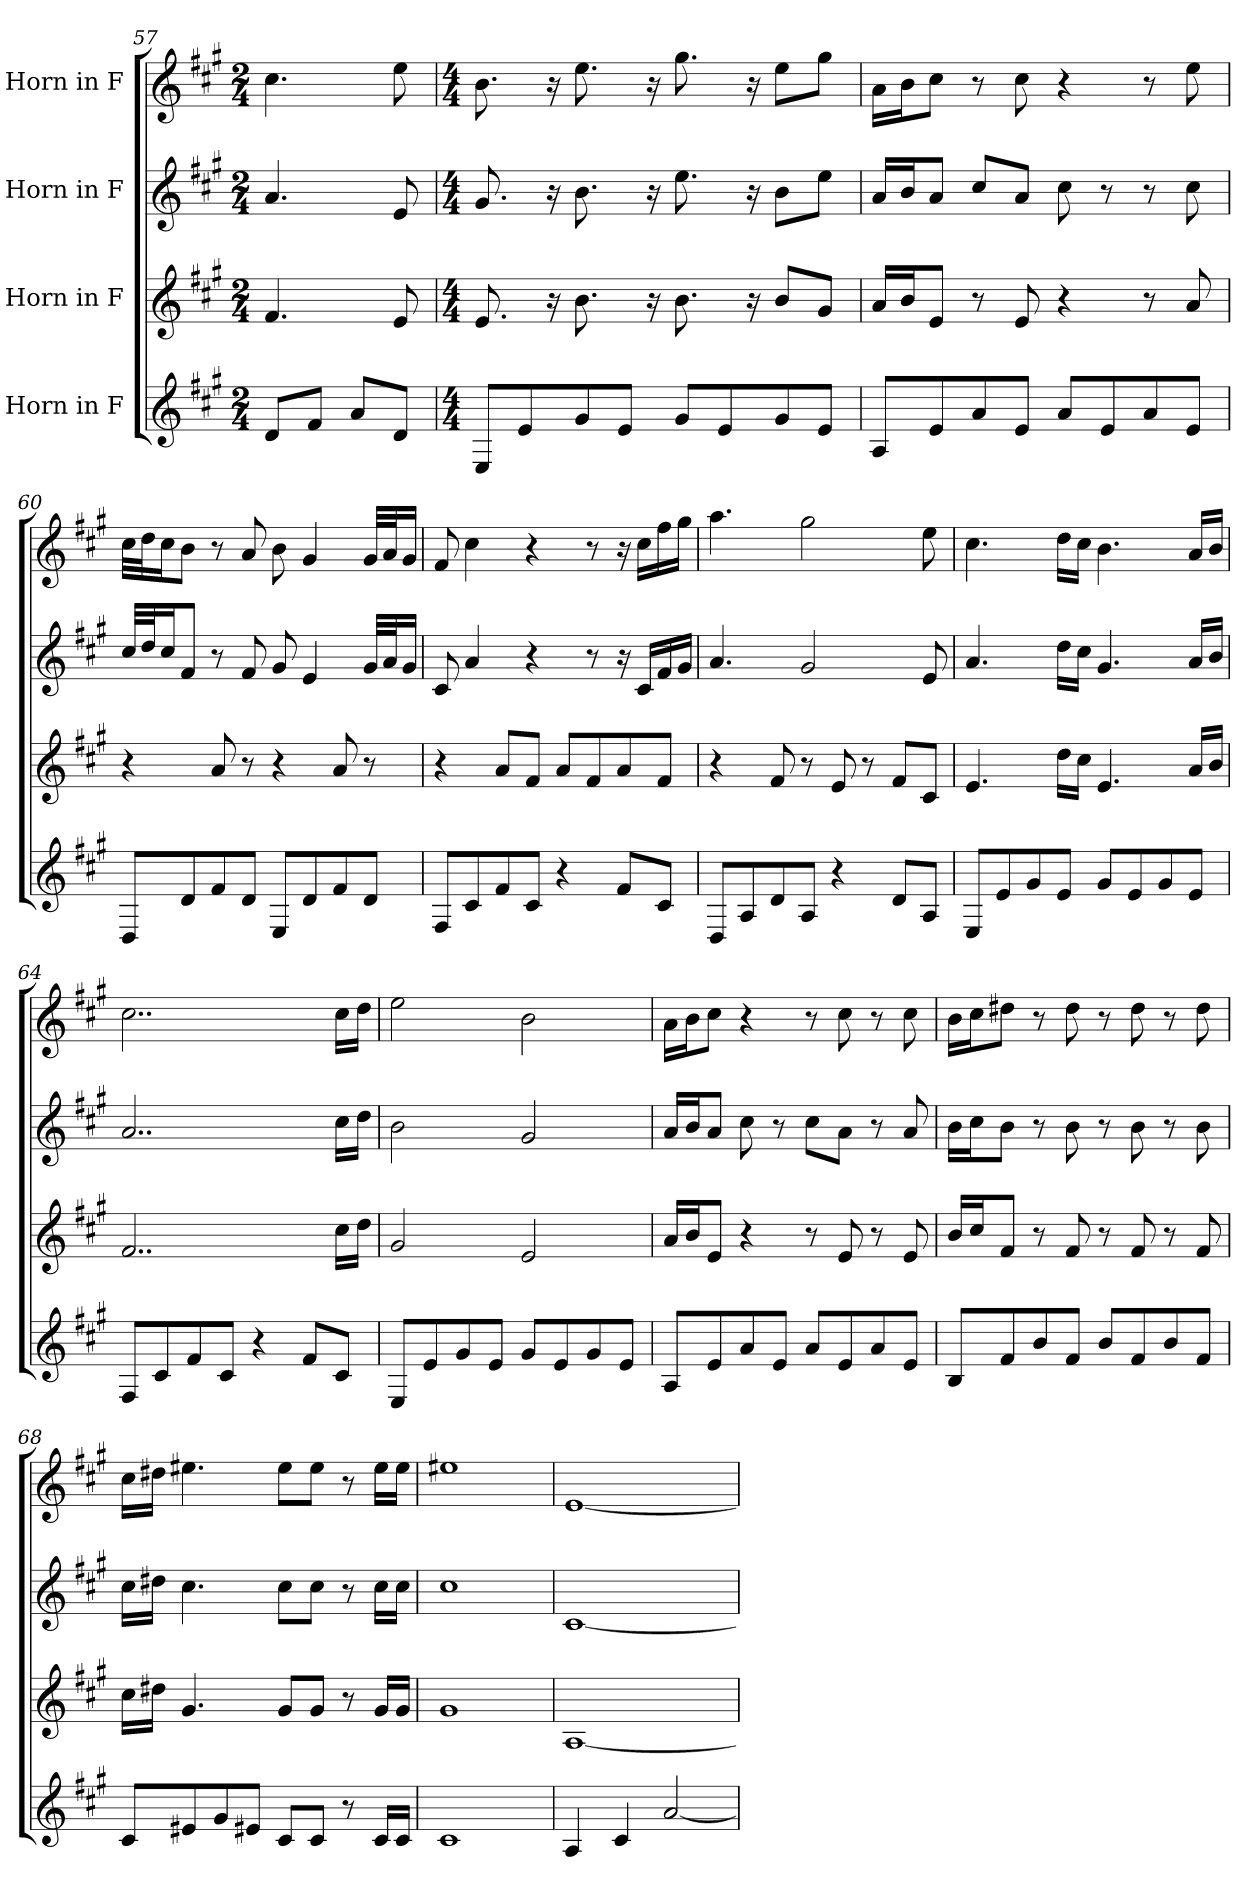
**kern	**kern	**kern	**kern
*part4	*part3	*part2	*part1
*staff4	*staff3	*staff2	*staff1
*I"Horn in F	*I"Horn in F	*I"Horn in F	*I"Horn in F
*clefG2	*clefG2	*clefG2	*clefG2
*ITrd4c7	*ITrd4c7	*ITrd4c7	*ITrd4c7
*k[f#c#]	*k[f#c#]	*k[f#c#]	*k[f#c#]
*M2/4	*M2/4	*M2/4	*M2/4
=57	=57	=57	=57
8G/L	4.B/	4.d/	4.f#\
8B/J	.	.	.
8d/L	.	.	.
8G/J	8A/	8A/	8a\
=58	=58	=58	=58
*M4/4	*M4/4	*M4/4	*M4/4
8AA/L	8.A/	8.c#/	8.e\
8A/	.	.	.
.	16r	16r	16r
8c#/	8.e\	8.e\	8.a\
8A/J	.	.	.
.	16r	16r	16r
8c#/L	8.e\	8.a\	8.cc#\
8A/	.	.	.
.	16r	16r	16r
8c#/	8e/L	8e\L	8a\L
8A/J	8c#/J	8a\J	8cc#\J
=59	=59	=59	=59
8D/L	16d/LL	16d/LL	16d\LL
.	16e/J	16e/J	16e\J
8A/	8A/J	8d/J	8f#\J
8d/	8r	8f#/L	8r
8A/J	8A/	8d/J	8f#\
8d/L	4r	8f#\	4r
8A/	.	8r	.
8d/	8r	8r	8r
8A/J	8d/	8f#\	8a\
=60	=60	=60	=60
8GG/L	4r	32f#/LLL	32f#\LLL
.	.	32g/J	32g\J
.	.	16f#/J	16f#\J
8G/	.	8B/J	8e\J
8B/	8d/	8r	8r
8G/J	8r	8B/	8d/
8AA/L	4r	8c#/	8e\
8G/	.	4A/	4c#/
8B/	8d/	.	.
8G/J	8r	32c#/LLL	32c#/LLL
.	.	32d/J	32d/J
.	.	16c#/JJ	16c#/JJ
!!LO:LB:g=z
=61	=61	=61	=61
8BB/L	4r	8F#/	8B/
8F#/	.	4d/	4f#\
8B/	8d/L	.	.
8F#/J	8B/J	4r	4r
4r	8d/L	.	.
.	8B/	8r	8r
8B/L	8d/	16r	16r
.	.	16F#/LL	16f#\LL
8F#/J	8B/J	16B/	16b\
.	.	16c#/JJ	16cc#\JJ
=62	=62	=62	=62
8GG/L	4r	4.d/	4.dd\
8D/	.	.	.
8G/	8B/	.	.
8D/J	8r	2c#/	2cc#\
4r	8A/	.	.
.	8r	.	.
8G/L	8B/L	.	.
8D/J	8F#/J	8A/	8a\
=63	=63	=63	=63
8AA/L	4.A/	4.d/	4.f#\
8A/	.	.	.
8c#/	.	.	.
8A/J	16g\LL	16g\LL	16g\LL
.	16f#\JJ	16f#\JJ	16f#\JJ
8c#/L	4.A/	4.c#/	4.e\
8A/	.	.	.
8c#/	.	.	.
8A/J	16d/LL	16d/LL	16d/LL
.	16e/JJ	16e/JJ	16e/JJ
=64	=64	=64	=64
8BB/L	2..B/	2..d/	2..f#\
8F#/	.	.	.
8B/	.	.	.
8F#/J	.	.	.
4r	.	.	.
8B/L	.	.	.
8F#/J	16f#\LL	16f#\LL	16f#\LL
.	16g\JJ	16g\JJ	16g\JJ
=65	=65	=65	=65
8AA/L	2c#/	2e\	2a\
8A/	.	.	.
8c#/	.	.	.
8A/J	.	.	.
8c#/L	2A/	2c#/	2e\
8A/	.	.	.
8c#/	.	.	.
8A/J	.	.	.
=66	=66	=66	=66
8D/L	16d/LL	16d/LL	16d\LL
.	16e/J	16e/J	16e\J
8A/	8A/J	8d/J	8f#\J
8d/	4r	8f#\	4r
8A/J	.	8r	.
8d/L	8r	8f#\L	8r
8A/	8A/	8d\J	8f#\
8d/	8r	8r	8r
8A/J	8A/	8d/	8f#\
!!LO:LB:g=z
=67	=67	=67	=67
8E/L	16e/LL	16e\LL	16e\LL
.	16f#/J	16f#\J	16f#\J
8B/	8B/J	8e\J	8g#X\J
8e/	8r	8r	8r
8B/J	8B/	8e\	8g#\
8e/L	8r	8r	8r
8B/	8B/	8e\	8g#\
8e/	8r	8r	8r
8B/J	8B/	8e\	8g#\
=68	=68	=68	=68
8F#/L	16f#\LL	16f#\LL	16f#\LL
.	16g#X\JJ	16g#X\JJ	16g#X\JJ
8A#X/	4.c#/	4.f#\	4.a#X\
8c#/	.	.	.
8A#X/J	.	.	.
8F#/L	8c#/L	8f#\L	8a#\L
8F#/J	8c#/J	8f#\J	8a#\J
8r	8r	8r	8r
16F#/LL	16c#/LL	16f#\LL	16a#\LL
16F#/JJ	16c#/JJ	16f#\JJ	16a#\JJ
=69	=69	=69	=69
1F#	1c#	1f#	1a#X
=70	=70	=70	=70
4D/	[1D	[1F#	[1A
4F#/	.	.	.
[2d/	.	.	.
=	=	=	=
*-	*-	*-	*-
